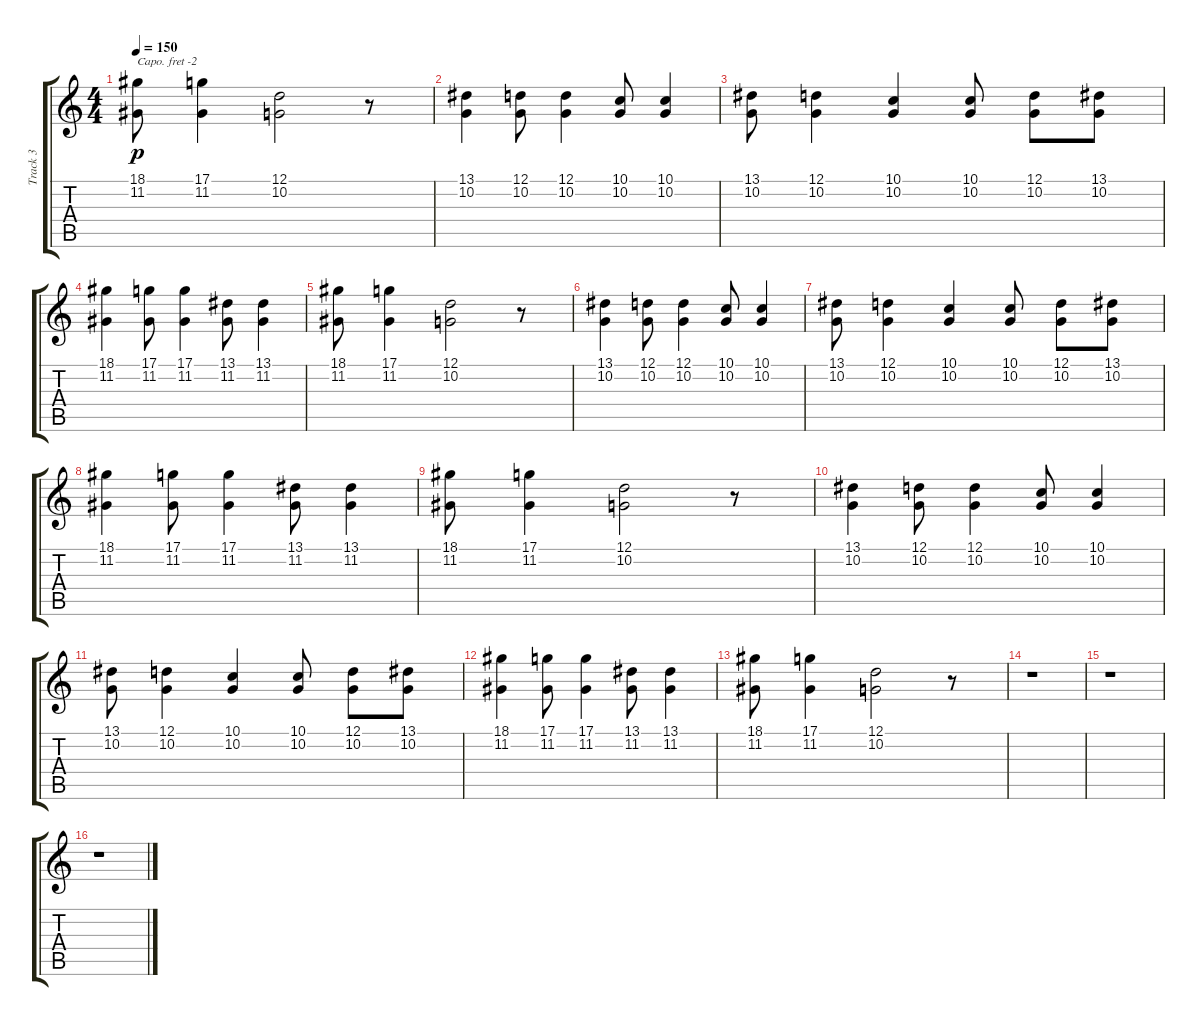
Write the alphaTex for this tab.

\track ("Track 3" "Track 3") {instrument violin}
\staff {score tabs}
\capo -2
\tuning (E4 B3 G3 D3 A2 E2) {hide}
\ts (4 4)
\tempo 150
\clef g2
\ks c
(18.1 11.2).8{dy p} (17.1 11.2).4 (12.1 10.2).2 r.8 |
(13.1 10.2).4 (12.1 10.2).8 (12.1 10.2).4 (10.1 10.2).8 (10.1 10.2).4 |
(13.1 10.2).8 (12.1 10.2).4 (10.1 10.2).4 (10.1 10.2).8 (12.1 10.2).8 (13.1 10.2).8 |
(18.1 11.2).4 (17.1 11.2).8 (17.1 11.2).4 (13.1 11.2).8 (13.1 11.2).4 |
(18.1 11.2).8 (17.1 11.2).4 (12.1 10.2).2 r.8 |
(13.1 10.2).4 (12.1 10.2).8 (12.1 10.2).4 (10.1 10.2).8 (10.1 10.2).4 |
(13.1 10.2).8 (12.1 10.2).4 (10.1 10.2).4 (10.1 10.2).8 (12.1 10.2).8 (13.1 10.2).8 |
(18.1 11.2).4 (17.1 11.2).8 (17.1 11.2).4 (13.1 11.2).8 (13.1 11.2).4 |
(18.1 11.2).8 (17.1 11.2).4 (12.1 10.2).2 r.8 |
(13.1 10.2).4 (12.1 10.2).8 (12.1 10.2).4 (10.1 10.2).8 (10.1 10.2).4 |
(13.1 10.2).8 (12.1 10.2).4 (10.1 10.2).4 (10.1 10.2).8 (12.1 10.2).8 (13.1 10.2).8 |
(18.1 11.2).4 (17.1 11.2).8 (17.1 11.2).4 (13.1 11.2).8 (13.1 11.2).4 |
(18.1 11.2).8 (17.1 11.2).4 (12.1 10.2).2 r.8 |
r.1 |
r.1 |
r.1
